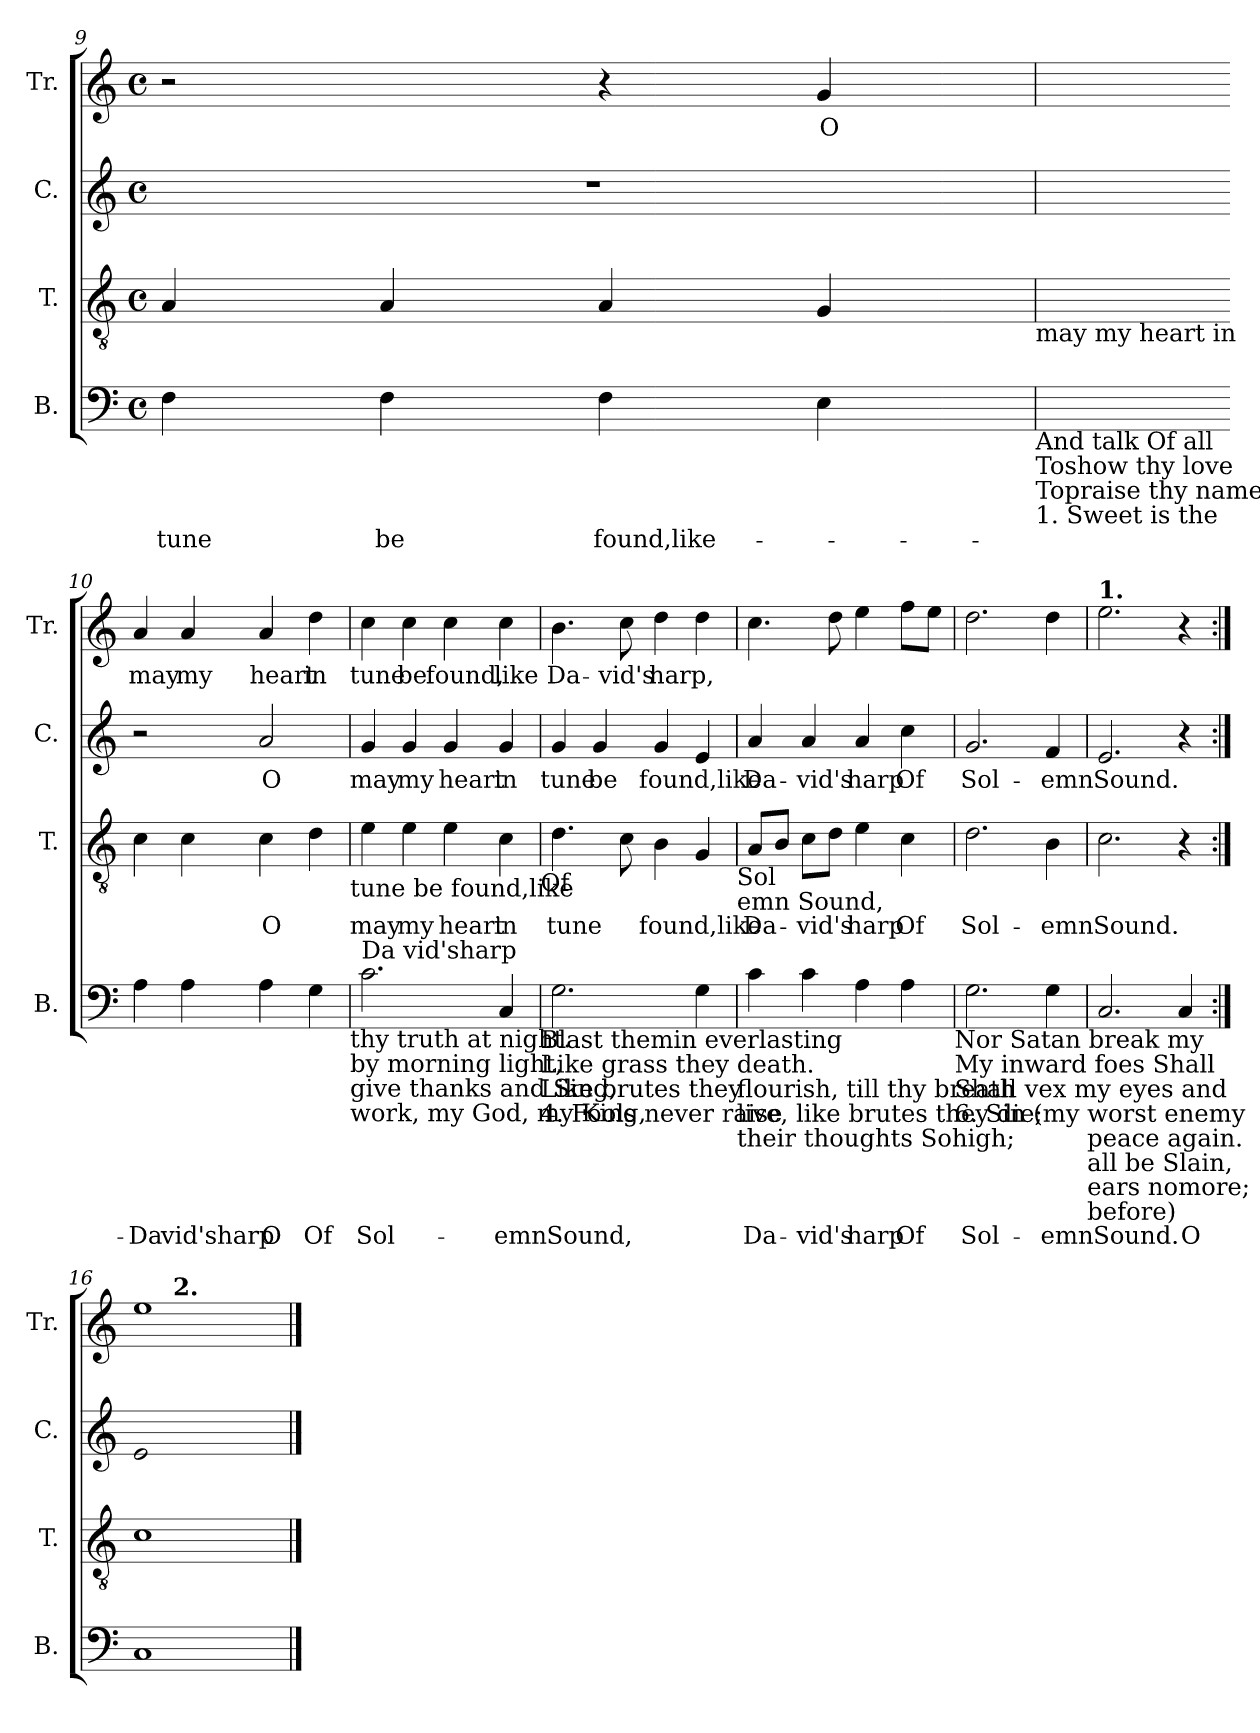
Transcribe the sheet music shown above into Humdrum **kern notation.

**kern	**text	**kern	**text	**kern	**text	**kern	**text
*part4	*part4	*part3	*part3	*part2	*part2	*part1	*part1
*staff4	*staff4	*staff3	*staff3	*staff2	*staff2	*staff1	*staff1
*I"B.	*	*I"T.	*	*I"C.	*	*I"Tr.	*
*I'B.	*	*I'T.	*	*I'C.	*	*I'Tr.	*
!!LO:LB:g=z
*clefF4	*	*clefGv2	*	*clefG2	*	*clefG2	*
*k[]	*	*k[]	*	*k[]	*	*k[]	*
*C:	*	*C:	*	*C:	*	*C:	*
*M4/4	*	*M4/4	*	*M4/4	*	*M4/4	*
*met(c)	*	*met(c)	*	*met(c)	*	*met(c)	*
=9	=9	=9	=9	=9	=9	=9	=9
!LO:N:head=solid	!LO:LY:b	!LO:N:head=solid	!	!	!	!	!
4F\	tune	4A/	.	1r	.	2r	.
!LO:N:head=solid	!LO:LY:b	!LO:N:head=solid	!	!	!	!	!
4F\	be	4A/	.	.	.	.	.
!LO:N:head=solid	!LO:LY:b	!LO:N:head=solid	!	!	!	!	!
4F\	found,like-	4A/	.	.	.	4r	.
!LO:N:head=solid	!	!	!	!	!	!	!LO:LY:b
4E\	.	4G/	.	.	.	4g</	O
!	!	!LO:TX:b:t=may my heart in	!	!	!	!	!
!LO:TX:b:t=And talk Of all	!	!	!	!	!	!	!
!LO:TX:b:t=Toshow thy love	!	!	!	!	!	!	!
!LO:TX:b:t=Topraise thy name,	!	!	!	!	!	!	!
!LO:TX:b:t=1. Sweet is the	!	!	!	!	!	!	!
=10	=10	=10	=10	=10	=10	=10	=10
!LO:N:head=solid	!LO:LY:b	!LO:N:head=solid	!	!	!	!LO:N:head=solid	!LO:LY:b
4A\	-Da	4c\	.	2r	.	4a/	may
!LO:N:head=solid	!LO:LY:b	!LO:N:head=solid	!	!	!	!LO:N:head=solid	!LO:LY:b
4A\	vid'sharp	4c\	.	.	.	4a/	my
!LO:N:head=solid	!LO:LY:a	!LO:N:head=solid	!LO:LY:a	!LO:N:head=open	!LO:LY:b	!LO:N:head=solid	!LO:LY:b
4A\	O	4c\	O	2a/	O	4a/	heart
!	!LO:LY:b	!	!	!	!	!	!LO:LY:b
4G\	Of	4d\	.	.	.	4dd\	in
!	!	!LO:TX:b:t=tune be found,like	!	!	!	!	!
!LO:TX:b:t=thy truth at night.	!	!	!	!	!	!	!
!LO:TX:b:t=by morning light,	!	!	!	!	!	!	!
!LO:TX:b:t=give thanks and Sing,	!	!	!	!	!	!	!
!LO:TX:b:t=work, my God, my King,	!	!	!	!	!	!	!
=11	=11	=11	=11	=11	=11	=11	=11
!LO:TX:a:t=Da vid'sharp	!	!	!	!	!	!	!
!	!LO:LY:b	!LO:N:head=solid	!LO:LY:a	!	!LO:LY:b	!LO:N:head=solid	!LO:LY:b
2.c\	Sol-	4e\	may	4g/	may	4cc\	tune
!	!	!LO:N:head=solid	!LO:LY:a	!	!LO:LY:b	!LO:N:head=solid	!LO:LY:b
.	.	4e\	my	4g/	my	4cc\	be
!	!	!LO:N:head=solid	!LO:LY:a	!	!LO:LY:b	!LO:N:head=solid	!LO:LY:b
.	.	4e\	heart	4g/	heart	4cc\	found,
!LO:N:head=solid	!LO:LY:b	!LO:N:head=solid	!LO:LY:a	!	!LO:LY:b	!LO:N:head=solid	!LO:LY:b
4C/	-emn	4c\	in	4g/	in	4cc\	like
!	!	!LO:TX:b:t=Of	!	!	!	!	!
!LO:TX:b:t=Blast themin everlasting	!	!	!	!	!	!	!
!LO:TX:b:t=Like grass they	!	!	!	!	!	!	!
!LO:TX:b:t=Like brutes they	!	!	!	!	!	!	!
!LO:TX:b:t=4. Fools never raise	!	!	!	!	!	!	!
=12	=12	=12	=12	=12	=12	=12	=12
!	!LO:LY:b	!	!LO:LY:a	!	!LO:LY:b	!LO:N:head=solid	!LO:LY:b
2.G\	Sound,	4.d\	tune	4g/	tune	4.b\	Da-
!	!	!	!	!	!LO:LY:b	!	!
.	.	.	.	4g/	be	.	.
!	!	!LO:N:head=solid	!	!	!	!LO:N:head=solid	!LO:LY:b
.	.	8c\	.	.	.	8cc\	-vid's
!	!	!LO:N:head=solid	!LO:LY:a	!	!LO:LY:b	!	!LO:LY:b
.	.	4B\	found,like	4g/	found,like	4dd\	harp,
!	!	!	!	!LO:N:head=solid	!	!	!
4G\	.	4G/	.	4e/	.	4dd\	.
!	!	!LO:TX:b:t=Sol	!	!	!	!	!
!	!	!LO:TX:b:t=emn Sound,	!	!	!	!	!
!LO:TX:b:t=death.	!	!	!	!	!	!	!
!LO:TX:b:t=flourish, till thy breath	!	!	!	!	!	!	!
!LO:TX:b:t=live, like brutes they die;	!	!	!	!	!	!	!
!LO:TX:b:t=their thoughts Sohigh;	!	!	!	!	!	!	!
=13	=13	=13	=13	=13	=13	=13	=13
!LO:N:head=solid	!LO:LY:a	!LO:N:head=solid	!LO:LY:a	!LO:N:head=solid	!LO:LY:b	!LO:N:head=solid	!
4c\	Da-	8A/L	Da-	4a/	Da-	4.cc\	.
!	!	!LO:N:head=solid	!	!	!	!	!
.	.	8B/J	.	.	.	.	.
!LO:N:head=solid	!LO:LY:a	!LO:N:head=solid	!LO:LY:a	!LO:N:head=solid	!LO:LY:b	!	!
4c\	-vid's	8c\L	-vid's	4a/	-vid's	.	.
.	.	8d\J	.	.	.	8dd\	.
!LO:N:head=solid	!LO:LY:a	!LO:N:head=solid	!LO:LY:a	!LO:N:head=solid	!LO:LY:b	!LO:N:head=solid	!
4A\	harp	4e\	harp	4a/	harp	4ee\	.
!LO:N:head=solid	!LO:LY:a	!LO:N:head=solid	!LO:LY:a	!LO:N:head=solid	!LO:LY:b	!LO:N:head=solid	!
4A\	Of	4c\	Of	4cc\	Of	8ff\L	.
!	!	!	!	!	!	!LO:N:head=solid	!
.	.	.	.	.	.	8ee\J	.
!LO:TX:b:t=Nor Satan break my	!	!	!	!	!	!	!
!LO:TX:b:t=My inward foes Shall	!	!	!	!	!	!	!
!LO:TX:b:t=Shall vex my eyes and	!	!	!	!	!	!	!
!LO:TX:b:t=6. Sin (my worst enemy	!	!	!	!	!	!	!
=14	=14	=14	=14	=14	=14	=14	=14
!	!LO:LY:a	!	!LO:LY:a	!	!LO:LY:b	!	!
2.G\	Sol-	2.d\	Sol-	2.g/	Sol-	2.dd\	.
!	!LO:LY:a	!LO:N:head=solid	!LO:LY:a	!LO:N:head=solid	!LO:LY:b	!	!
4G\	-emn	4B\	-emn	4f/	-emn	4dd\	.
!LO:TX:b:t=peace again.	!	!	!	!	!	!	!
!LO:TX:b:t=all be Slain,	!	!	!	!	!	!	!
!LO:TX:b:t=ears nomore;	!	!	!	!	!	!	!
!LO:TX:b:t=before)	!	!	!	!	!	!	!
=15	=15	=15	=15	=15	=15	=15	=15
!	!	!	!	!	!	!LO:TX:a:B:t=1.	!
!	!LO:LY:a	!	!LO:LY:a	!LO:N:head=open	!LO:LY:b	!LO:N:head=open	!
2.C/	Sound.	2.c\	Sound.	2.e/	Sound.	2.ee\	.
!LO:N:head=solid	!LO:LY:b	!	!	!	!	!	!
4C/	O	4r	.	4r	.	4r	.
=16:|!	=16:|!	=16:|!	=16:|!	=16:|!	=16:|!	=16:|!	=16:|!
!	!	!	!	!LO:N:head=open	!	!LO:N:head=open	!
*	*	*	*	*	*	*^	*
1C	.	1c	.	1e	.	1ee	8..ryy	.
!	!	!	!	!	!	!	!LO:TX:a:B:t=2.	!
.	.	.	.	.	.	.	2ryy	.
.	.	.	.	.	.	.	4ryy	.
.	.	.	.	.	.	.	32ryy	.
*	*	*	*	*	*	*v	*v	*
==	==	==	==	==	==	==	==
*-	*-	*-	*-	*-	*-	*-	*-
